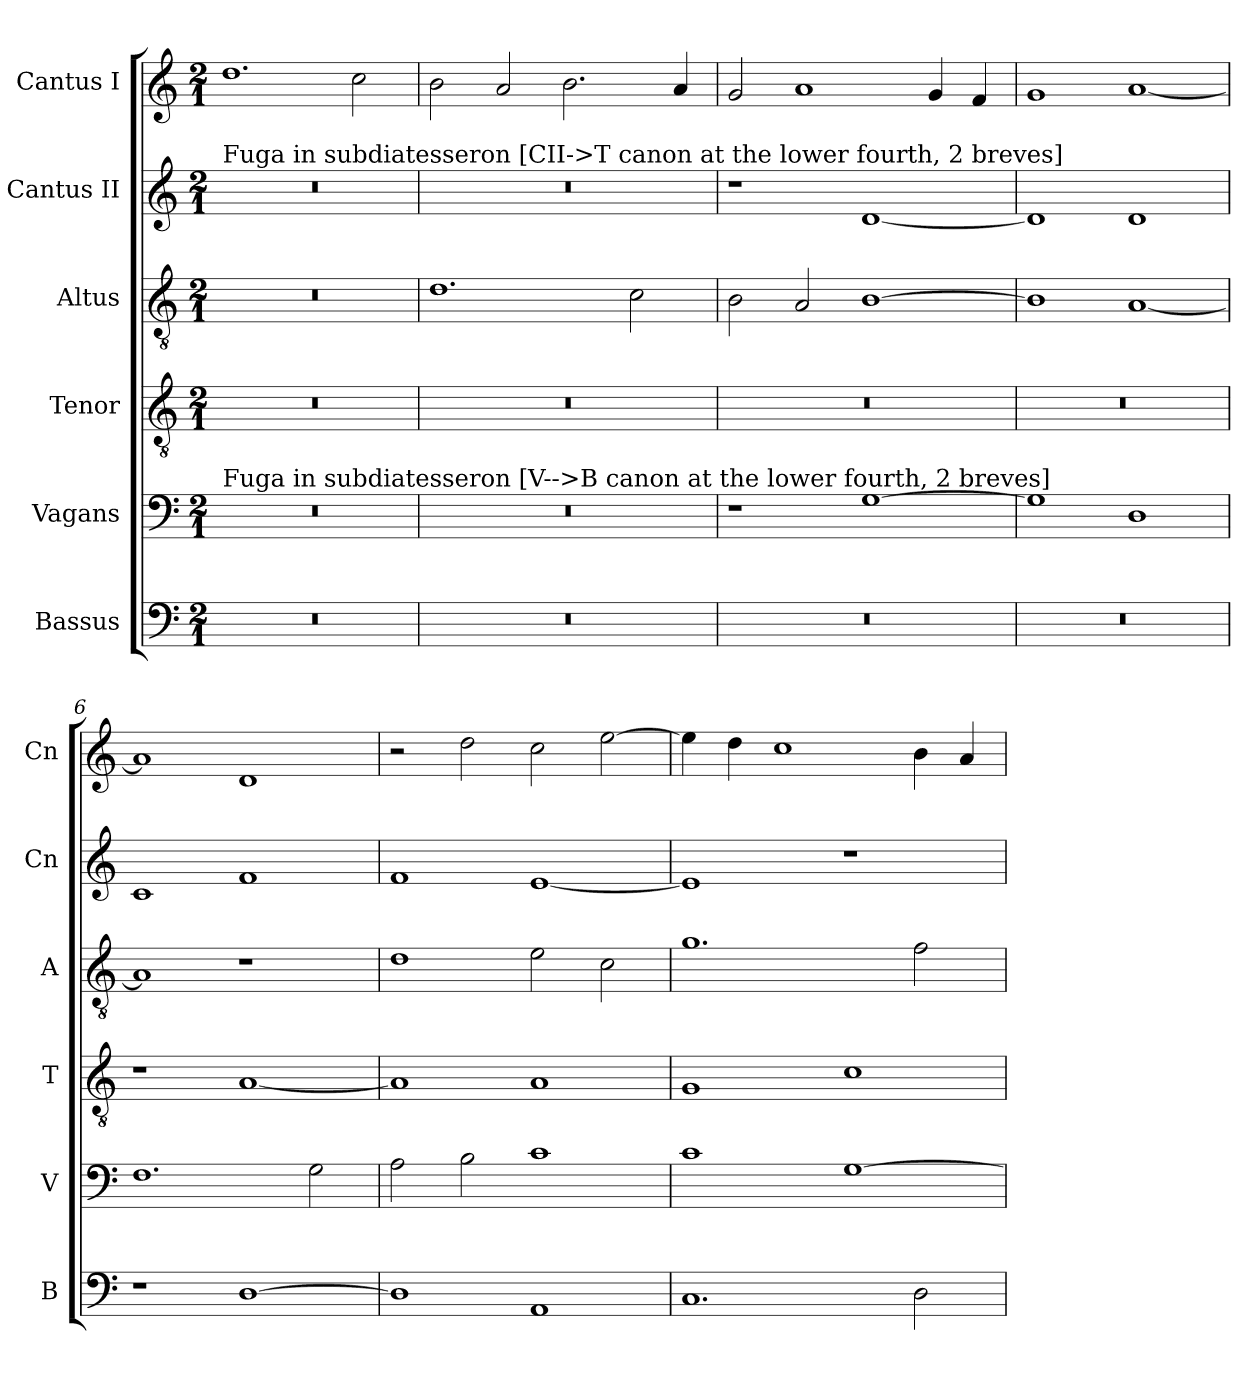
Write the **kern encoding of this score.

**kern	**kern	**kern	**kern	**kern	**kern
*part6	*part5	*part4	*part3	*part2	*part1
*staff6	*staff5	*staff4	*staff3	*staff2	*staff1
*I"Bassus	*I"Vagans	*I"Tenor	*I"Altus	*I"Cantus II	*I"Cantus I
*I'B	*I'V	*I'T	*I'A	*I'Cn	*I'Cn
*clefF4	*clefF4	*clefGv2	*clefGv2	*clefG2	*clefG2
*k[]	*k[]	*k[]	*k[]	*k[]	*k[]
*a:	*a:	*a:	*a:	*a:	*a:
*M2/1	*M2/1	*M2/1	*M2/1	*M2/1	*M2/1
=	=	=	=	=	=
!	!	!	!	!LO:TX:a:t=Fuga in subdiatesseron [CII->T canon at the lower fourth, 2 breves]	!
!	!LO:TX:a:t=Fuga in subdiatesseron [V-->B canon at the lower fourth, 2 breves]	!	!	!	!
0r	0r	0r	0r	0r	1.dd
.	.	.	.	.	2cc
=3	=3	=3	=3	=3	=3
0r	0r	0r	1.d	0r	2b
.	.	.	.	.	2a
.	.	.	.	.	2.b
.	.	.	2c	.	.
.	.	.	.	.	4a
=4	=4	=4	=4	=4	=4
0r	1r	0r	2B	1r	2g
.	.	.	2A	.	1a
.	[1G	.	[1B	[1d	.
.	.	.	.	.	4g
.	.	.	.	.	4f
=5	=5	=5	=5	=5	=5
0r	1G]	0r	1B]	1d]	1g
.	1D	.	[1A	1d	[1a
=6	=6	=6	=6	=6	=6
1r	1.F	1r	1A]	1c	1a]
[1D	.	[1A	1r	1f	1d
.	2G	.	.	.	.
=7	=7	=7	=7	=7	=7
1D]	2A	1A]	1d	1f	2r
.	2B	.	.	.	2dd
1AA	1c	1A	2e	[1e	2cc
.	.	.	2c	.	[2ee
=8	=8	=8	=8	=8	=8
1.C	1c	1G	1.g	1e]	4ee]
.	.	.	.	.	4dd
.	.	.	.	.	1cc
.	[1G	1c	.	1r	.
2D	.	.	2f	.	4b
.	.	.	.	.	4a
=	=	=	=	=	=
*-	*-	*-	*-	*-	*-
